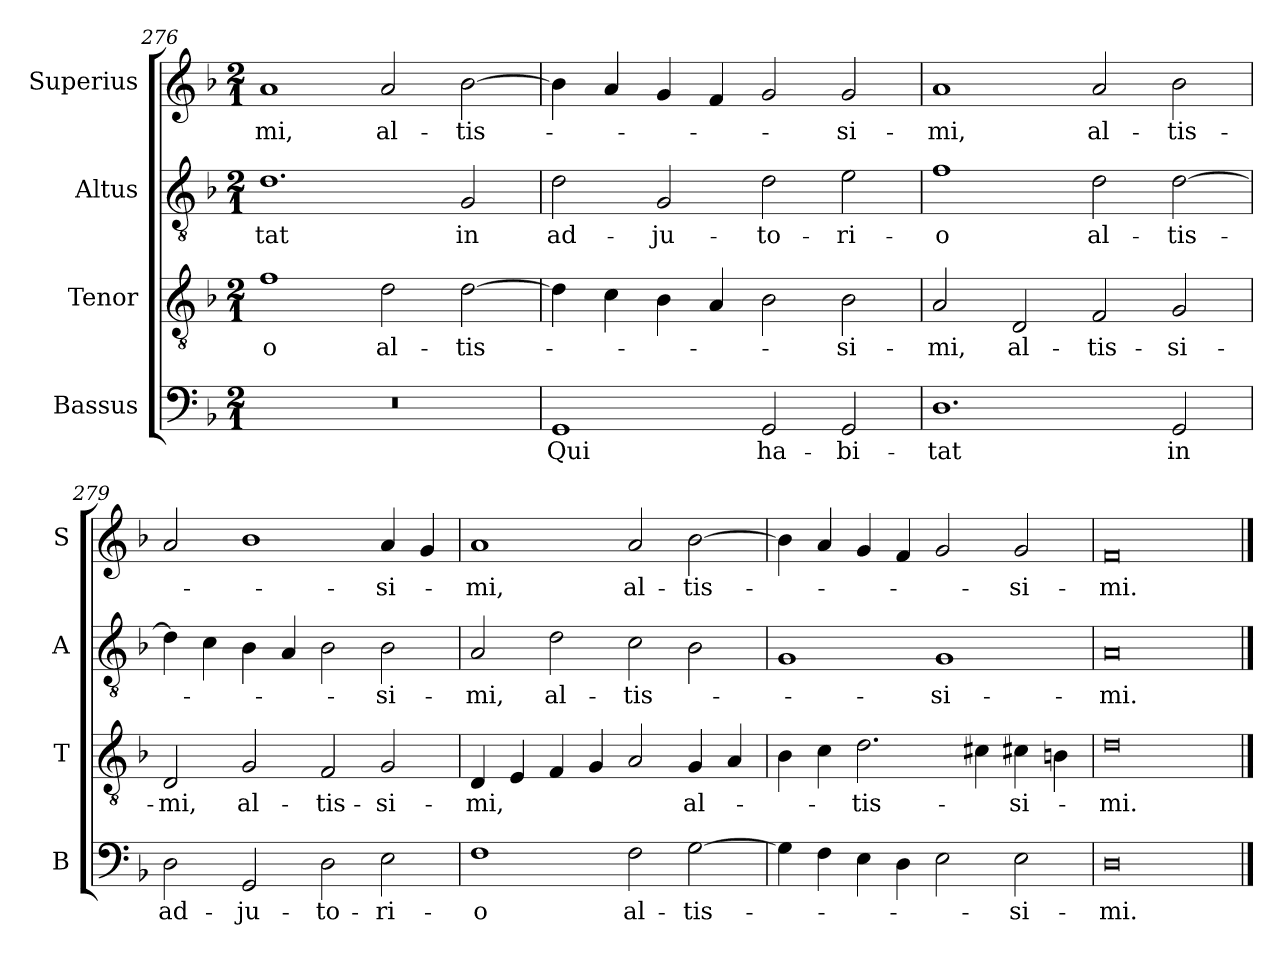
**kern	**text	**kern	**text	**kern	**text	**kern	**text
*part4	*part4	*part3	*part3	*part2	*part2	*part1	*part1
*staff4	*staff4	*staff3	*staff3	*staff2	*staff2	*staff1	*staff1
*I"Bassus	*	*I"Tenor	*	*I"Altus	*	*I"Superius	*
*I'B	*	*I'T	*	*I'A	*	*I'S	*
*clefF4	*	*clefGv2	*	*clefGv2	*	*clefG2	*
*k[b-]	*	*k[b-]	*	*k[b-]	*	*k[b-]	*
*M2/1	*	*M2/1	*	*M2/1	*	*M2/1	*
=276	=276	=276	=276	=276	=276	=276	=276
0r	.	1f	-o	1.d	-tat	1a	-mi,
.	.	2d\	al-	.	.	2a/	al-
.	.	[2d\	-tis-	2G/	in	[2b-\	-tis-
=277	=277	=277	=277	=277	=277	=277	=277
1GG	Qui	4d\]	.	2d\	ad-	4b-\]	.
.	.	4c\	.	.	.	4a/	.
.	.	4B-\	.	2G/	-ju-	4g/	.
.	.	4A/	.	.	.	4f/	.
2GG/	ha-	2B-\	.	2d\	-to-	2g/	.
2GG/	-bi-	2B-\	-si-	2e\	-ri-	2g/	-si-
=278	=278	=278	=278	=278	=278	=278	=278
1.D	-tat	2A/	-mi,	1f	-o	1a	-mi,
.	.	2D/	al-	.	.	.	.
.	.	2F/	-tis-	2d\	al-	2a/	al-
2GG/	in	2G/	-si-	[2d\	-tis-	2b-\	-tis-
=279	=279	=279	=279	=279	=279	=279	=279
2D\	ad-	2D/	-mi,	4d\]	.	2a/	.
.	.	.	.	4c\	.	.	.
2GG/	-ju-	2G/	al-	4B-\	.	1b-	.
.	.	.	.	4A/	.	.	.
2D\	-to-	2F/	-tis-	2B-\	.	.	.
2E\	-ri-	2G/	-si-	2B-\	-si-	4a/	-si-
.	.	.	.	.	.	4g/	.
=280	=280	=280	=280	=280	=280	=280	=280
1F	-o	4D/	-mi,	2A/	-mi,	1a	-mi,
.	.	4E/	.	.	.	.	.
.	.	4F/	.	2d\	al-	.	.
.	.	4G/	.	.	.	.	.
2F\	al-	2A/	.	2c\	-tis-	2a/	al-
[2G\	-tis-	4G/	al-	2B-\	.	[2b-\	-tis-
.	.	4A/	.	.	.	.	.
=281	=281	=281	=281	=281	=281	=281	=281
4G\]	.	4B-\	.	1G	.	4b-\]	.
4F\	.	4c\	.	.	.	4a/	.
4E\	.	2.d\	-tis-	.	.	4g/	.
4D\	.	.	.	.	.	4f/	.
2E\	.	.	.	1G	-si-	2g/	.
.	.	4c#X\	.	.	.	.	.
2E\	-si-	4c#X\	-si-	.	.	2g/	-si-
.	.	4Bn\	.	.	.	.	.
=282	=282	=282	=282	=282	=282	=282	=282
0D	-mi.	0d	-mi.	0A	-mi.	0f	-mi.
==	==	==	==	==	==	==	==
*-	*-	*-	*-	*-	*-	*-	*-
